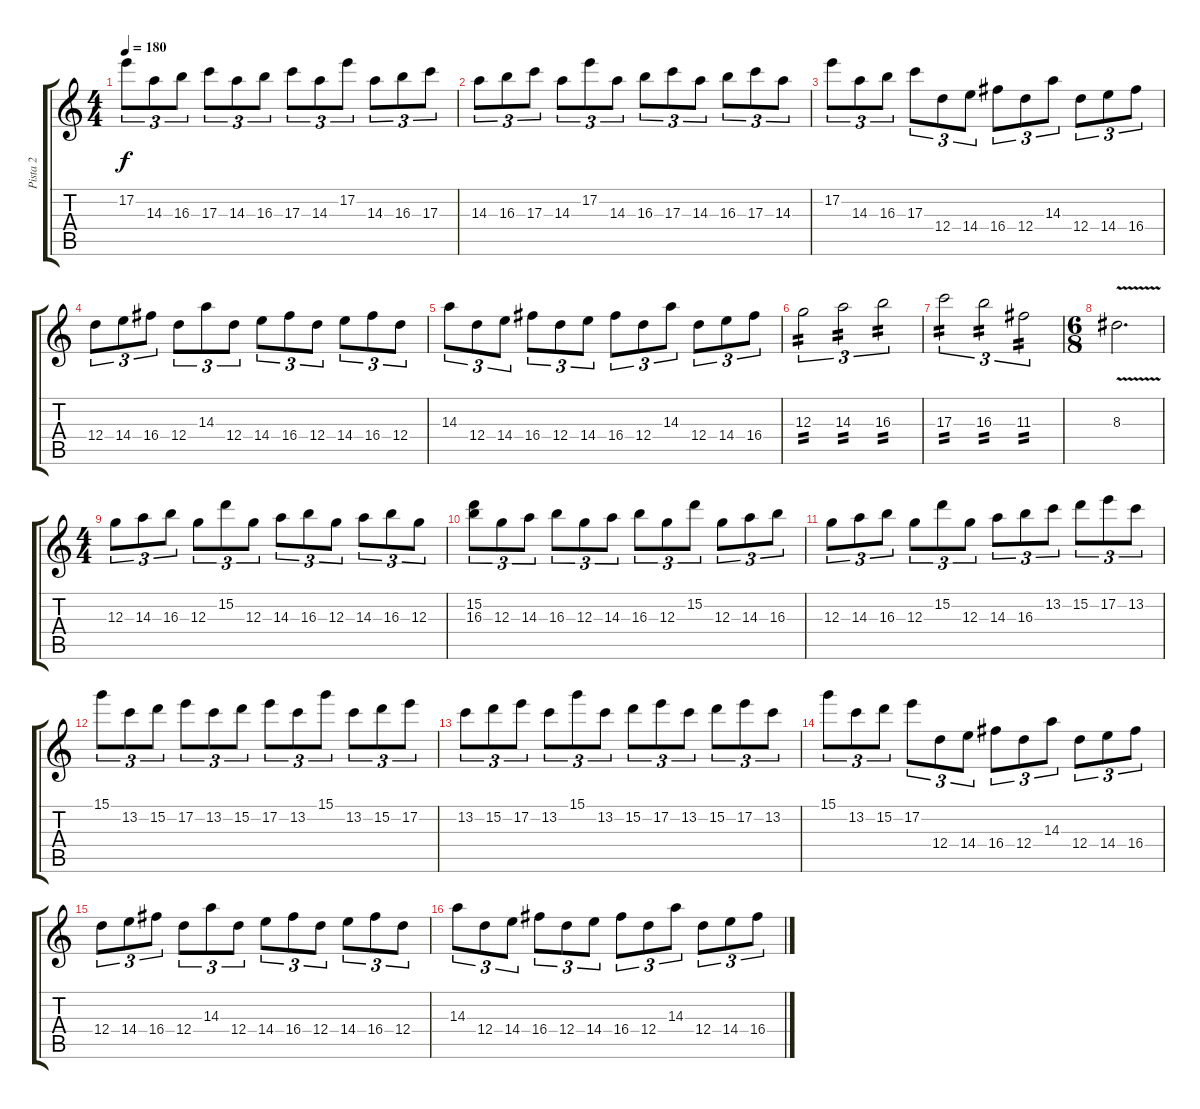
\track ("Pista 2" "Pista 2") {instrument electricguitarclean}
\staff {score tabs}
\tuning (E4 B3 G3 D3 A2 E2) {hide}
\ts (4 4)
\tempo 180
\clef g2
\ks c
17.2.8{tu (3 2) dy f} 14.3.8{tu (3 2)} 16.3.8{tu (3 2)} 17.3.8{tu (3 2)} 14.3.8{tu (3 2)} 16.3.8{tu (3 2)} 17.3.8{tu (3 2)} 14.3.8{tu (3 2)} 17.2.8{tu (3 2)} 14.3.8{tu (3 2)} 16.3.8{tu (3 2)} 17.3.8{tu (3 2)} |
14.3.8{tu (3 2)} 16.3.8{tu (3 2)} 17.3.8{tu (3 2)} 14.3.8{tu (3 2)} 17.2.8{tu (3 2)} 14.3.8{tu (3 2)} 16.3.8{tu (3 2)} 17.3.8{tu (3 2)} 14.3.8{tu (3 2)} 16.3.8{tu (3 2)} 17.3.8{tu (3 2)} 14.3.8{tu (3 2)} |
17.2.8{tu (3 2)} 14.3.8{tu (3 2)} 16.3.8{tu (3 2)} 17.3.8{tu (3 2)} 12.4.8{tu (3 2)} 14.4.8{tu (3 2)} 16.4.8{tu (3 2)} 12.4.8{tu (3 2)} 14.3.8{tu (3 2)} 12.4.8{tu (3 2)} 14.4.8{tu (3 2)} 16.4.8{tu (3 2)} |
12.4.8{tu (3 2)} 14.4.8{tu (3 2)} 16.4.8{tu (3 2)} 12.4.8{tu (3 2)} 14.3.8{tu (3 2)} 12.4.8{tu (3 2)} 14.4.8{tu (3 2)} 16.4.8{tu (3 2)} 12.4.8{tu (3 2)} 14.4.8{tu (3 2)} 16.4.8{tu (3 2)} 12.4.8{tu (3 2)} |
14.3.8{tu (3 2)} 12.4.8{tu (3 2)} 14.4.8{tu (3 2)} 16.4.8{tu (3 2)} 12.4.8{tu (3 2)} 14.4.8{tu (3 2)} 16.4.8{tu (3 2)} 12.4.8{tu (3 2)} 14.3.8{tu (3 2)} 12.4.8{tu (3 2)} 14.4.8{tu (3 2)} 16.4.8{tu (3 2)} |
12.3.2{tu (3 2) tp 2} 14.3.2{tu (3 2) tp 2} 16.3.2{tu (3 2) tp 2} |
17.3.2{tu (3 2) tp 2} 16.3.2{tu (3 2) tp 2} 11.3.2{tu (3 2) tp 2} |
\ts (6 8)
8.3{v}.2{d} |
\ts (4 4)
12.3.8{tu (3 2)} 14.3.8{tu (3 2)} 16.3.8{tu (3 2)} 12.3.8{tu (3 2)} 15.2.8{tu (3 2)} 12.3.8{tu (3 2)} 14.3.8{tu (3 2)} 16.3.8{tu (3 2)} 12.3.8{tu (3 2)} 14.3.8{tu (3 2)} 16.3.8{tu (3 2)} 12.3.8{tu (3 2)} |
(15.2 16.3).8{tu (3 2)} 12.3.8{tu (3 2)} 14.3.8{tu (3 2)} 16.3.8{tu (3 2)} 12.3.8{tu (3 2)} 14.3.8{tu (3 2)} 16.3.8{tu (3 2)} 12.3.8{tu (3 2)} 15.2.8{tu (3 2)} 12.3.8{tu (3 2)} 14.3.8{tu (3 2)} 16.3.8{tu (3 2)} |
12.3.8{tu (3 2)} 14.3.8{tu (3 2)} 16.3.8{tu (3 2)} 12.3.8{tu (3 2)} 15.2.8{tu (3 2)} 12.3.8{tu (3 2)} 14.3.8{tu (3 2)} 16.3.8{tu (3 2)} 13.2.8{tu (3 2)} 15.2.8{tu (3 2)} 17.2.8{tu (3 2)} 13.2.8{tu (3 2)} |
15.1.8{tu (3 2)} 13.2.8{tu (3 2)} 15.2.8{tu (3 2)} 17.2.8{tu (3 2)} 13.2.8{tu (3 2)} 15.2.8{tu (3 2)} 17.2.8{tu (3 2)} 13.2.8{tu (3 2)} 15.1.8{tu (3 2)} 13.2.8{tu (3 2)} 15.2.8{tu (3 2)} 17.2.8{tu (3 2)} |
13.2.8{tu (3 2)} 15.2.8{tu (3 2)} 17.2.8{tu (3 2)} 13.2.8{tu (3 2)} 15.1.8{tu (3 2)} 13.2.8{tu (3 2)} 15.2.8{tu (3 2)} 17.2.8{tu (3 2)} 13.2.8{tu (3 2)} 15.2.8{tu (3 2)} 17.2.8{tu (3 2)} 13.2.8{tu (3 2)} |
15.1.8{tu (3 2)} 13.2.8{tu (3 2)} 15.2.8{tu (3 2)} 17.2.8{tu (3 2)} 12.4.8{tu (3 2)} 14.4.8{tu (3 2)} 16.4.8{tu (3 2)} 12.4.8{tu (3 2)} 14.3.8{tu (3 2)} 12.4.8{tu (3 2)} 14.4.8{tu (3 2)} 16.4.8{tu (3 2)} |
12.4.8{tu (3 2)} 14.4.8{tu (3 2)} 16.4.8{tu (3 2)} 12.4.8{tu (3 2)} 14.3.8{tu (3 2)} 12.4.8{tu (3 2)} 14.4.8{tu (3 2)} 16.4.8{tu (3 2)} 12.4.8{tu (3 2)} 14.4.8{tu (3 2)} 16.4.8{tu (3 2)} 12.4.8{tu (3 2)} |
14.3.8{tu (3 2)} 12.4.8{tu (3 2)} 14.4.8{tu (3 2)} 16.4.8{tu (3 2)} 12.4.8{tu (3 2)} 14.4.8{tu (3 2)} 16.4.8{tu (3 2)} 12.4.8{tu (3 2)} 14.3.8{tu (3 2)} 12.4.8{tu (3 2)} 14.4.8{tu (3 2)} 16.4.8{tu (3 2)}
